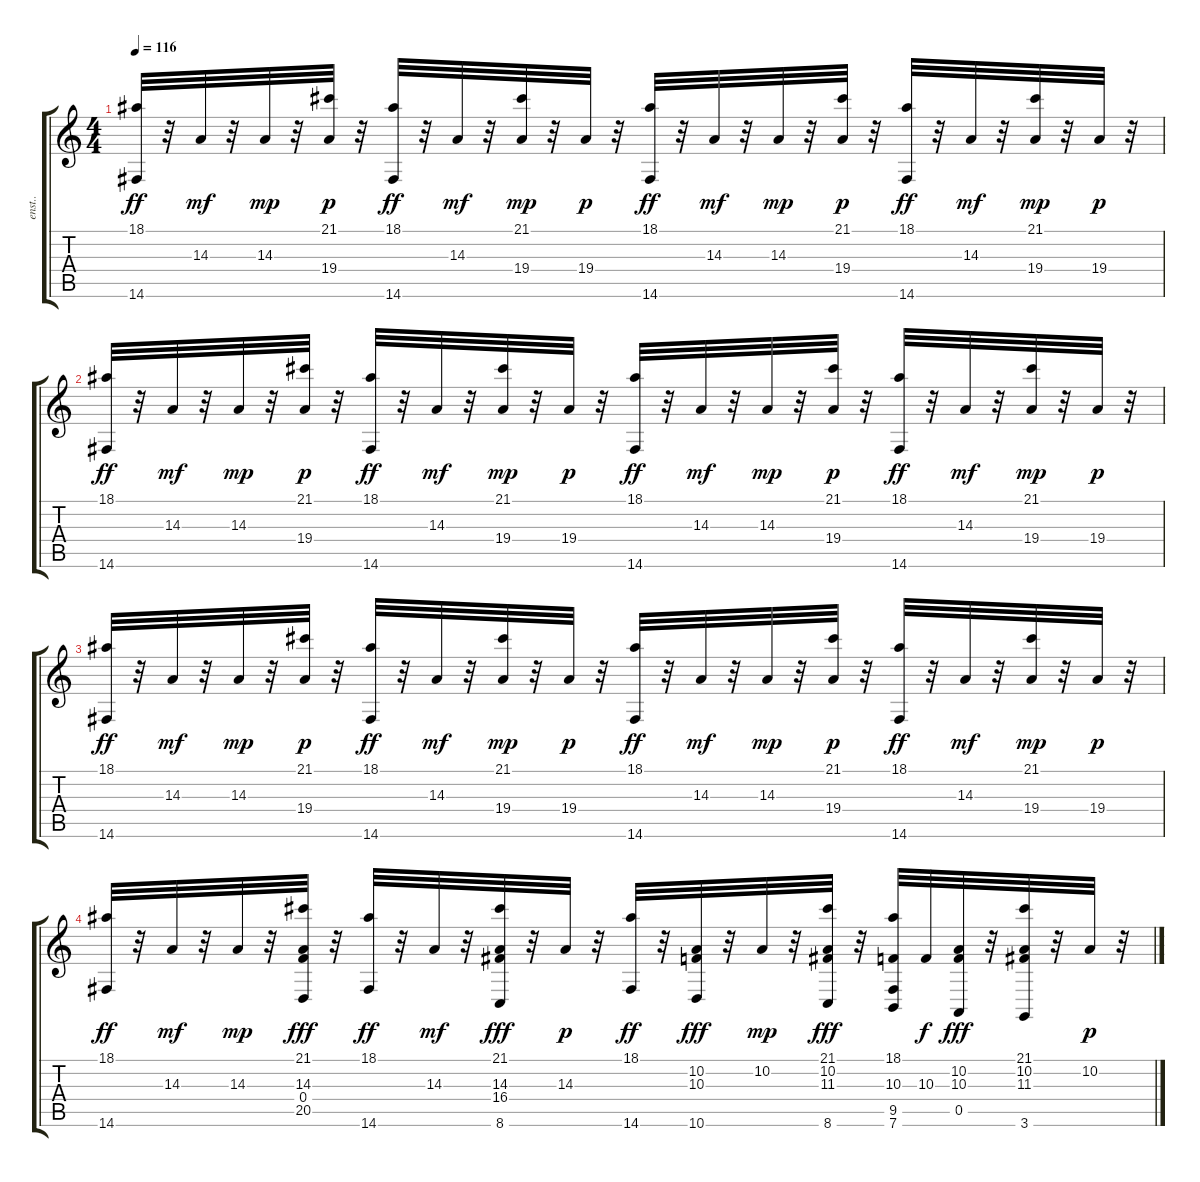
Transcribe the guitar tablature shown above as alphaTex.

\track ("enst.." "enst..") {instrument celesta}
\staff {score tabs}
\tuning (E4 B3 G3 D3 A2 E2) {hide}
\ts (4 4)
\tempo 116
\clef g2
\ks c
(18.1 14.6).32{dy ff} r.32 14.3.32{dy mf} r.32 14.3.32{dy mp} r.32 (21.1 19.4).32{dy p} r.32 (18.1 14.6).32{dy ff} r.32 14.3.32{dy mf} r.32 (21.1 19.4).32{dy mp} r.32 19.4.32{dy p} r.32 (18.1 14.6).32{dy ff} r.32 14.3.32{dy mf} r.32 14.3.32{dy mp} r.32 (21.1 19.4).32{dy p} r.32 (18.1 14.6).32{dy ff} r.32 14.3.32{dy mf} r.32 (21.1 19.4).32{dy mp} r.32 19.4.32{dy p} r.32 |
(18.1 14.6).32{dy ff} r.32 14.3.32{dy mf} r.32 14.3.32{dy mp} r.32 (21.1 19.4).32{dy p} r.32 (18.1 14.6).32{dy ff} r.32 14.3.32{dy mf} r.32 (21.1 19.4).32{dy mp} r.32 19.4.32{dy p} r.32 (18.1 14.6).32{dy ff} r.32 14.3.32{dy mf} r.32 14.3.32{dy mp} r.32 (21.1 19.4).32{dy p} r.32 (18.1 14.6).32{dy ff} r.32 14.3.32{dy mf} r.32 (21.1 19.4).32{dy mp} r.32 19.4.32{dy p} r.32 |
(18.1 14.6).32{dy ff} r.32 14.3.32{dy mf} r.32 14.3.32{dy mp} r.32 (21.1 19.4).32{dy p} r.32 (18.1 14.6).32{dy ff} r.32 14.3.32{dy mf} r.32 (21.1 19.4).32{dy mp} r.32 19.4.32{dy p} r.32 (18.1 14.6).32{dy ff} r.32 14.3.32{dy mf} r.32 14.3.32{dy mp} r.32 (21.1 19.4).32{dy p} r.32 (18.1 14.6).32{dy ff} r.32 14.3.32{dy mf} r.32 (21.1 19.4).32{dy mp} r.32 19.4.32{dy p} r.32 |
(18.1 14.6).32{dy ff} r.32 14.3.32{dy mf} r.32 14.3.32{dy mp} r.32 (21.1 14.3 0.4 20.5).32{dy fff} r.32 (18.1 14.6).32{dy ff} r.32 14.3.32{dy mf} r.32 (21.1 14.3 16.4 8.6).32{dy fff} r.32 14.3.32{dy p} r.32 (18.1 14.6).32{dy ff} r.32 (10.2 10.3 10.6).32{dy fff} r.32 10.2.32{dy mp} r.32 (21.1 10.2 11.3 8.6).32{dy fff} r.32 (18.1 10.3 9.5 7.6).32 10.3.32{dy f} (10.2 10.3 0.5).32{dy fff} r.32 (21.1 10.2 11.3 3.6).32 r.32 10.2.32{dy p} r.32
